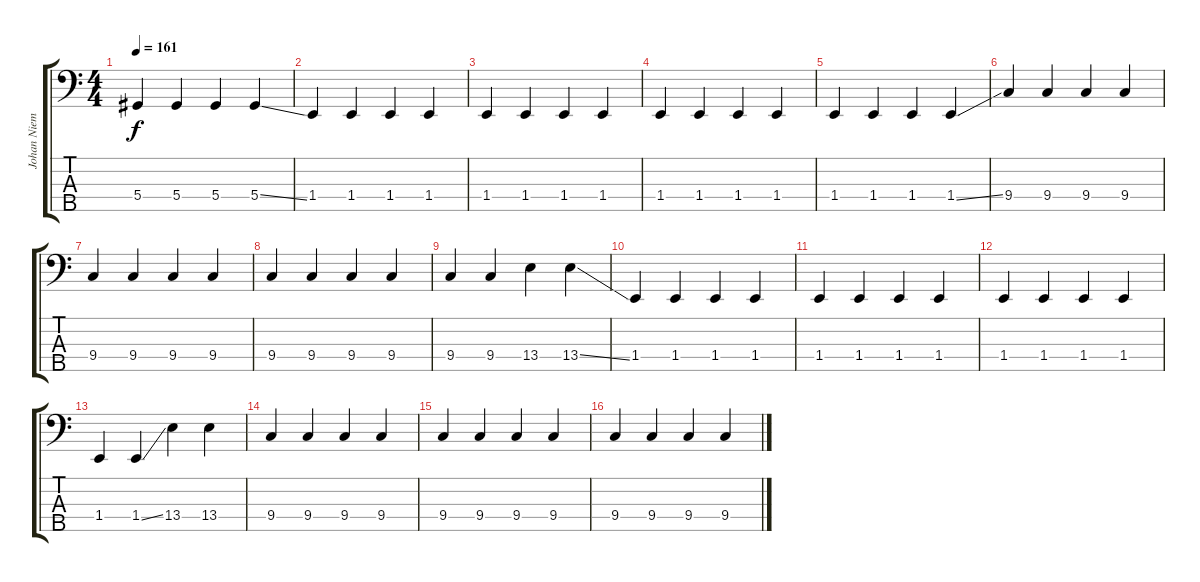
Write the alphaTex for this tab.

\track ("Johan Niemann" "Johan Niem") {instrument electricbasspick}
\staff {score tabs}
\tuning (Gb2 Db2 Ab1 Eb1 Bb0) {hide}
\ts (4 4)
\tempo 161
\clef f4
\ks c
5.4.4{dy f} 5.4.4 5.4.4 5.4{ss}.4 |
1.4.4 1.4.4 1.4.4 1.4.4 |
1.4.4 1.4.4 1.4.4 1.4.4 |
1.4.4 1.4.4 1.4.4 1.4.4 |
1.4.4 1.4.4 1.4.4 1.4{ss}.4 |
9.4.4 9.4.4 9.4.4 9.4.4 |
9.4.4 9.4.4 9.4.4 9.4.4 |
9.4.4 9.4.4 9.4.4 9.4.4 |
9.4.4 9.4.4 13.4.4 13.4{ss}.4 |
1.4.4 1.4.4 1.4.4 1.4.4 |
1.4.4 1.4.4 1.4.4 1.4.4 |
1.4.4 1.4.4 1.4.4 1.4.4 |
1.4.4 1.4{ss}.4 13.4.4 13.4.4 |
9.4.4 9.4.4 9.4.4 9.4.4 |
9.4.4 9.4.4 9.4.4 9.4.4 |
9.4.4 9.4.4 9.4.4 9.4.4
